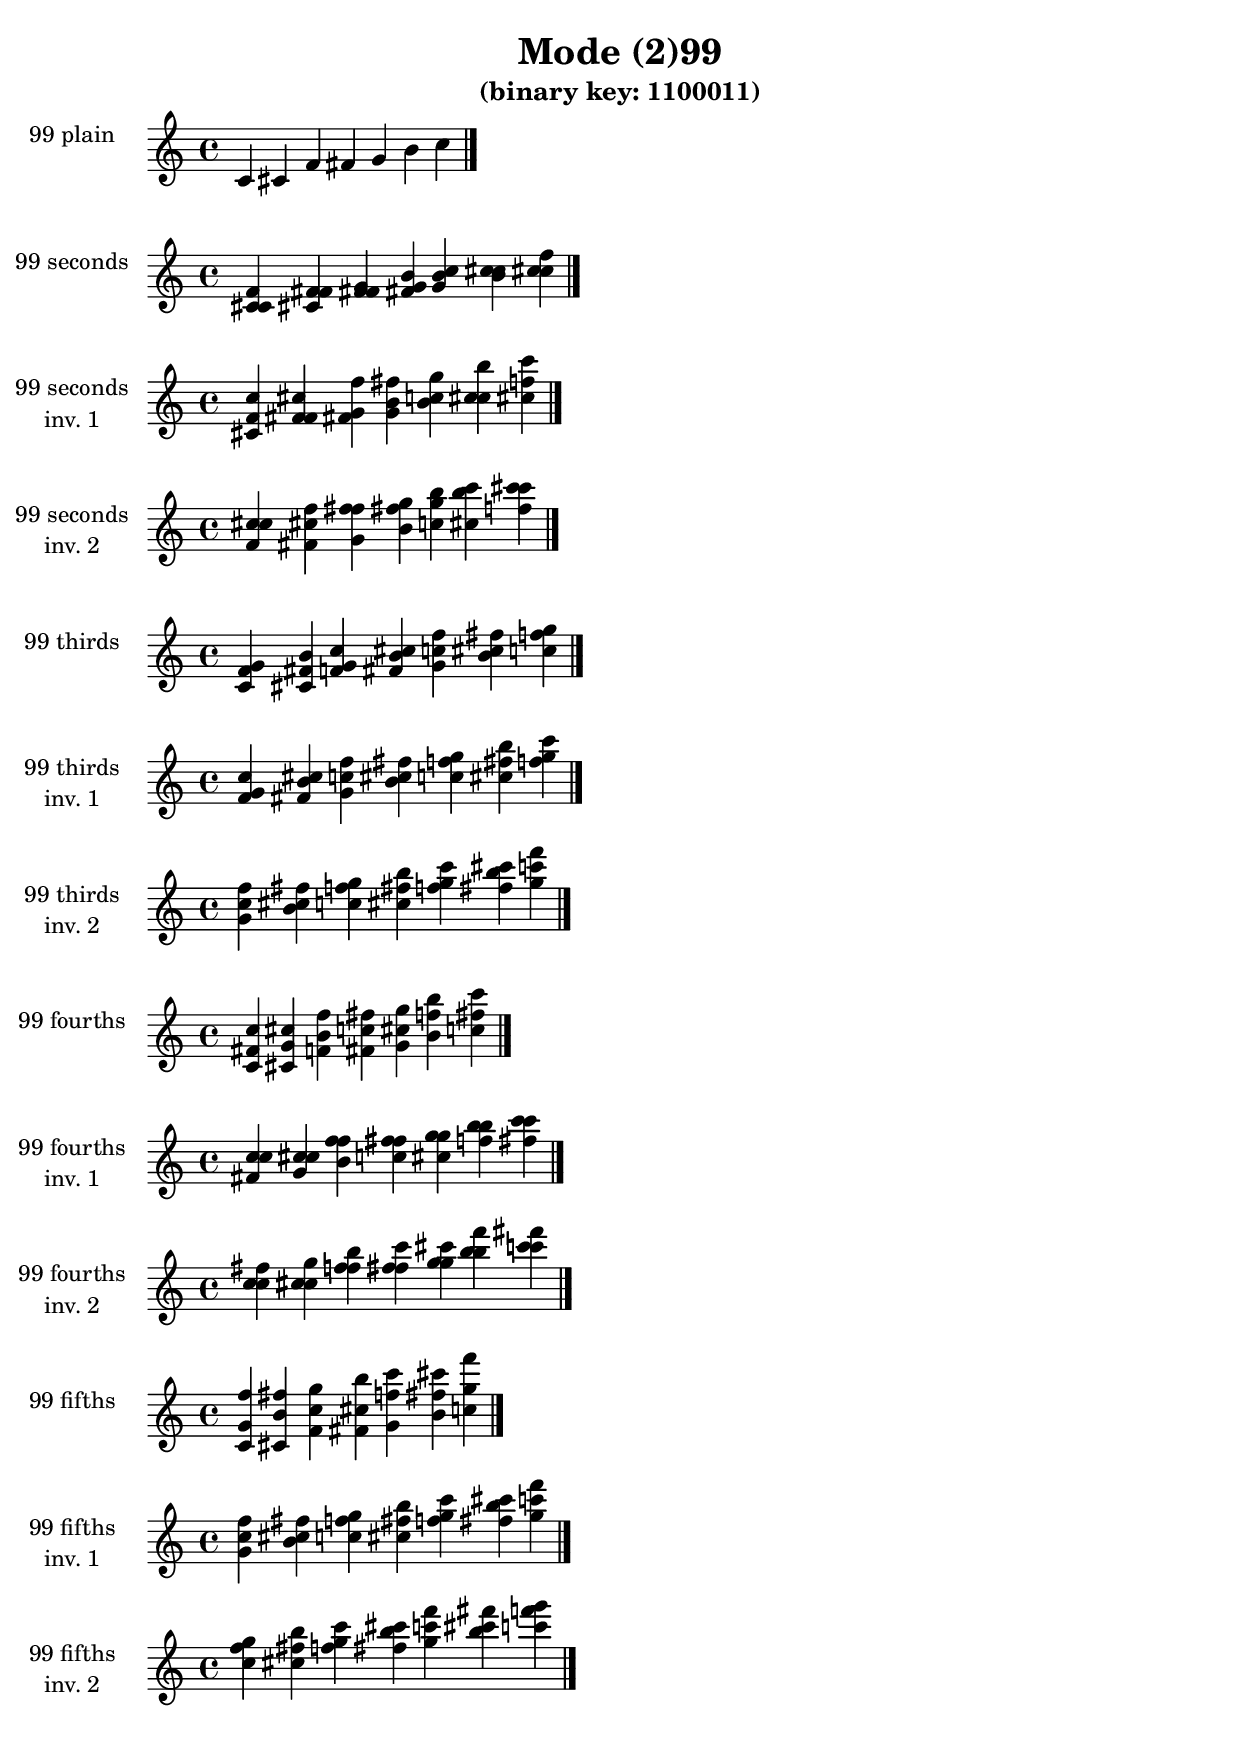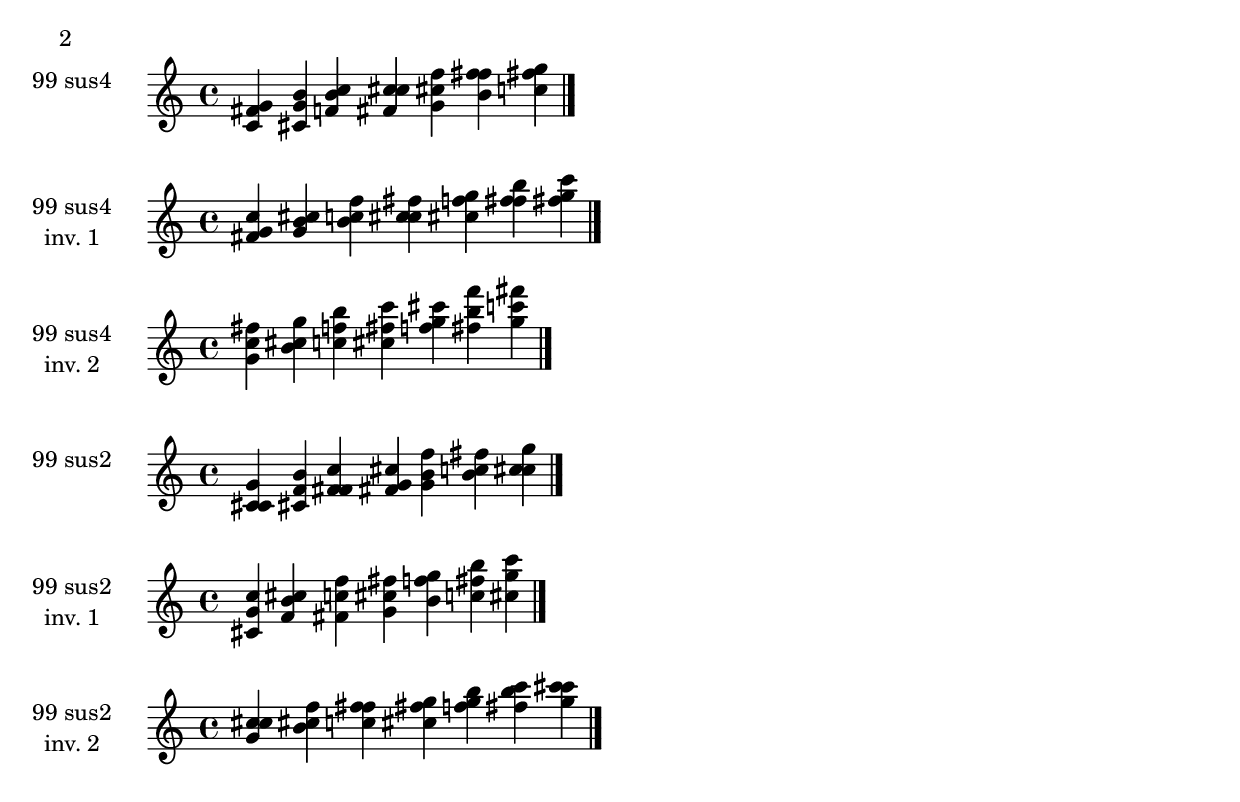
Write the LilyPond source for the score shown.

\version "2.19.0"

\header {
  title = "Mode (2)99"
  subtitle = "(binary key: 1100011)"
 %% Remove default LilyPond tagline
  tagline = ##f
}

\paper {
  #(set-paper-size "a4")
}

global = {
  \key c \major
  \time 4/4
  \tempo 4=100
}

\book {
  \score {
    \new Staff \with {
      instrumentName =  \markup { \column {
         \hcenter-in #14 \line { 99 plain }
         \hcenter-in #14 \line {  } } }
      midiInstrument = "oboe"
    } { \accidentalStyle "default"
        \cadenzaOn c' cis' f' fis' g' b' c''  \cadenzaOff \bar "|." }
    \layout { }
  }
  \score {
    \new Staff \with {
      instrumentName =  \markup { \column {
         \hcenter-in #14 \line { 99 seconds }
         \hcenter-in #14 \line {  } } }
      midiInstrument = "oboe"
    } { \accidentalStyle "default"
        \cadenzaOn <c' cis' f'> <cis' f' fis'> <f' fis' g'> <fis' g' b'> <g' b' c''> <b' c'' cis''> <c'' cis'' f''>  \cadenzaOff \bar "|." }
    \layout { }
  }
  \score {
    \new Staff \with {
      instrumentName =  \markup { \column {
         \hcenter-in #14 \line { 99 seconds }
         \hcenter-in #14 \line { inv. 1 } } }
      midiInstrument = "oboe"
    } { \accidentalStyle "default"
        \cadenzaOn <cis' f' c''> <f' fis' cis''> <fis' g' f''> <g' b' fis''> <b' c'' g''> <c'' cis'' b''> <cis'' f'' c'''>  \cadenzaOff \bar "|." }
    \layout { }
  }
  \score {
    \new Staff \with {
      instrumentName =  \markup { \column {
         \hcenter-in #14 \line { 99 seconds }
         \hcenter-in #14 \line { inv. 2 } } }
      midiInstrument = "oboe"
    } { \accidentalStyle "default"
        \cadenzaOn <f' c'' cis''> <fis' cis'' f''> <g' f'' fis''> <b' fis'' g''> <c'' g'' b''> <cis'' b'' c'''> <f'' c''' cis'''>  \cadenzaOff \bar "|." }
    \layout { }
  }
  \score {
    \new Staff \with {
      instrumentName =  \markup { \column {
         \hcenter-in #14 \line { 99 thirds }
         \hcenter-in #14 \line {  } } }
      midiInstrument = "oboe"
    } { \accidentalStyle "default"
        \cadenzaOn <c' f' g'> <cis' fis' b'> <f' g' c''> <fis' b' cis''> <g' c'' f''> <b' cis'' fis''> <c'' f'' g''>  \cadenzaOff \bar "|." }
    \layout { }
  }
  \score {
    \new Staff \with {
      instrumentName =  \markup { \column {
         \hcenter-in #14 \line { 99 thirds }
         \hcenter-in #14 \line { inv. 1 } } }
      midiInstrument = "oboe"
    } { \accidentalStyle "default"
        \cadenzaOn <f' g' c''> <fis' b' cis''> <g' c'' f''> <b' cis'' fis''> <c'' f'' g''> <cis'' fis'' b''> <f'' g'' c'''>  \cadenzaOff \bar "|." }
    \layout { }
  }
  \score {
    \new Staff \with {
      instrumentName =  \markup { \column {
         \hcenter-in #14 \line { 99 thirds }
         \hcenter-in #14 \line { inv. 2 } } }
      midiInstrument = "oboe"
    } { \accidentalStyle "default"
        \cadenzaOn <g' c'' f''> <b' cis'' fis''> <c'' f'' g''> <cis'' fis'' b''> <f'' g'' c'''> <fis'' b'' cis'''> <g'' c''' f'''>  \cadenzaOff \bar "|." }
    \layout { }
  }
  \score {
    \new Staff \with {
      instrumentName =  \markup { \column {
         \hcenter-in #14 \line { 99 fourths }
         \hcenter-in #14 \line {  } } }
      midiInstrument = "oboe"
    } { \accidentalStyle "default"
        \cadenzaOn <c' fis' c''> <cis' g' cis''> <f' b' f''> <fis' c'' fis''> <g' cis'' g''> <b' f'' b''> <c'' fis'' c'''>  \cadenzaOff \bar "|." }
    \layout { }
  }
  \score {
    \new Staff \with {
      instrumentName =  \markup { \column {
         \hcenter-in #14 \line { 99 fourths }
         \hcenter-in #14 \line { inv. 1 } } }
      midiInstrument = "oboe"
    } { \accidentalStyle "default"
        \cadenzaOn <fis' c'' c''> <g' cis'' cis''> <b' f'' f''> <c'' fis'' fis''> <cis'' g'' g''> <f'' b'' b''> <fis'' c''' c'''>  \cadenzaOff \bar "|." }
    \layout { }
  }
  \score {
    \new Staff \with {
      instrumentName =  \markup { \column {
         \hcenter-in #14 \line { 99 fourths }
         \hcenter-in #14 \line { inv. 2 } } }
      midiInstrument = "oboe"
    } { \accidentalStyle "default"
        \cadenzaOn <c'' c'' fis''> <cis'' cis'' g''> <f'' f'' b''> <fis'' fis'' c'''> <g'' g'' cis'''> <b'' b'' f'''> <c''' c''' fis'''>  \cadenzaOff \bar "|." }
    \layout { }
  }
  \score {
    \new Staff \with {
      instrumentName =  \markup { \column {
         \hcenter-in #14 \line { 99 fifths }
         \hcenter-in #14 \line {  } } }
      midiInstrument = "oboe"
    } { \accidentalStyle "default"
        \cadenzaOn <c' g' f''> <cis' b' fis''> <f' c'' g''> <fis' cis'' b''> <g' f'' c'''> <b' fis'' cis'''> <c'' g'' f'''>  \cadenzaOff \bar "|." }
    \layout { }
  }
  \score {
    \new Staff \with {
      instrumentName =  \markup { \column {
         \hcenter-in #14 \line { 99 fifths }
         \hcenter-in #14 \line { inv. 1 } } }
      midiInstrument = "oboe"
    } { \accidentalStyle "default"
        \cadenzaOn <g' f'' c''> <b' fis'' cis''> <c'' g'' f''> <cis'' b'' fis''> <f'' c''' g''> <fis'' cis''' b''> <g'' f''' c'''>  \cadenzaOff \bar "|." }
    \layout { }
  }
  \score {
    \new Staff \with {
      instrumentName =  \markup { \column {
         \hcenter-in #14 \line { 99 fifths }
         \hcenter-in #14 \line { inv. 2 } } }
      midiInstrument = "oboe"
    } { \accidentalStyle "default"
        \cadenzaOn <f'' c'' g''> <fis'' cis'' b''> <g'' f'' c'''> <b'' fis'' cis'''> <c''' g'' f'''> <cis''' b'' fis'''> <f''' c''' g'''>  \cadenzaOff \bar "|." }
    \layout { }
  }
  \score {
    \new Staff \with {
      instrumentName =  \markup { \column {
         \hcenter-in #14 \line { 99 sus4 }
         \hcenter-in #14 \line {  } } }
      midiInstrument = "oboe"
    } { \accidentalStyle "default"
        \cadenzaOn <c' fis' g'> <cis' g' b'> <f' b' c''> <fis' c'' cis''> <g' cis'' f''> <b' f'' fis''> <c'' fis'' g''>  \cadenzaOff \bar "|." }
    \layout { }
  }
  \score {
    \new Staff \with {
      instrumentName =  \markup { \column {
         \hcenter-in #14 \line { 99 sus4 }
         \hcenter-in #14 \line { inv. 1 } } }
      midiInstrument = "oboe"
    } { \accidentalStyle "default"
        \cadenzaOn <fis' g' c''> <g' b' cis''> <b' c'' f''> <c'' cis'' fis''> <cis'' f'' g''> <f'' fis'' b''> <fis'' g'' c'''>  \cadenzaOff \bar "|." }
    \layout { }
  }
  \score {
    \new Staff \with {
      instrumentName =  \markup { \column {
         \hcenter-in #14 \line { 99 sus4 }
         \hcenter-in #14 \line { inv. 2 } } }
      midiInstrument = "oboe"
    } { \accidentalStyle "default"
        \cadenzaOn <g' c'' fis''> <b' cis'' g''> <c'' f'' b''> <cis'' fis'' c'''> <f'' g'' cis'''> <fis'' b'' f'''> <g'' c''' fis'''>  \cadenzaOff \bar "|." }
    \layout { }
  }
  \score {
    \new Staff \with {
      instrumentName =  \markup { \column {
         \hcenter-in #14 \line { 99 sus2 }
         \hcenter-in #14 \line {  } } }
      midiInstrument = "oboe"
    } { \accidentalStyle "default"
        \cadenzaOn <c' cis' g'> <cis' f' b'> <f' fis' c''> <fis' g' cis''> <g' b' f''> <b' c'' fis''> <c'' cis'' g''>  \cadenzaOff \bar "|." }
    \layout { }
  }
  \score {
    \new Staff \with {
      instrumentName =  \markup { \column {
         \hcenter-in #14 \line { 99 sus2 }
         \hcenter-in #14 \line { inv. 1 } } }
      midiInstrument = "oboe"
    } { \accidentalStyle "default"
        \cadenzaOn <cis' g' c''> <f' b' cis''> <fis' c'' f''> <g' cis'' fis''> <b' f'' g''> <c'' fis'' b''> <cis'' g'' c'''>  \cadenzaOff \bar "|." }
    \layout { }
  }
  \score {
    \new Staff \with {
      instrumentName =  \markup { \column {
         \hcenter-in #14 \line { 99 sus2 }
         \hcenter-in #14 \line { inv. 2 } } }
      midiInstrument = "oboe"
    } { \accidentalStyle "default"
        \cadenzaOn <g' c'' cis''> <b' cis'' f''> <c'' f'' fis''> <cis'' fis'' g''> <f'' g'' b''> <fis'' b'' c'''> <g'' c''' cis'''>  \cadenzaOff \bar "|." }
    \layout { }
  }
}

\book {
  \bookOutputSuffix "plain_"
  \score {
    \new Staff \with {
      instrumentName =  \markup { \column {
         \hcenter-in #14 \line { 99 plain }
         \hcenter-in #14 \line {  } } }
      midiInstrument = "oboe"
    } { \accidentalStyle "default"
        \cadenzaOn c' cis' f' fis' g' b' c''  \cadenzaOff \bar "|." }
    \midi { }
  }
}
\book {
  \bookOutputSuffix "seconds_"
  \score {
    \new Staff \with {
      instrumentName =  \markup { \column {
         \hcenter-in #14 \line { 99 seconds }
         \hcenter-in #14 \line {  } } }
      midiInstrument = "oboe"
    } { \accidentalStyle "default"
        \cadenzaOn <c' cis' f'> <cis' f' fis'> <f' fis' g'> <fis' g' b'> <g' b' c''> <b' c'' cis''> <c'' cis'' f''>  \cadenzaOff \bar "|." }
    \midi { }
  }
}
\book {
  \bookOutputSuffix "seconds_inv. 1"
  \score {
    \new Staff \with {
      instrumentName =  \markup { \column {
         \hcenter-in #14 \line { 99 seconds }
         \hcenter-in #14 \line { inv. 1 } } }
      midiInstrument = "oboe"
    } { \accidentalStyle "default"
        \cadenzaOn <cis' f' c''> <f' fis' cis''> <fis' g' f''> <g' b' fis''> <b' c'' g''> <c'' cis'' b''> <cis'' f'' c'''>  \cadenzaOff \bar "|." }
    \midi { }
  }
}
\book {
  \bookOutputSuffix "seconds_inv. 2"
  \score {
    \new Staff \with {
      instrumentName =  \markup { \column {
         \hcenter-in #14 \line { 99 seconds }
         \hcenter-in #14 \line { inv. 2 } } }
      midiInstrument = "oboe"
    } { \accidentalStyle "default"
        \cadenzaOn <f' c'' cis''> <fis' cis'' f''> <g' f'' fis''> <b' fis'' g''> <c'' g'' b''> <cis'' b'' c'''> <f'' c''' cis'''>  \cadenzaOff \bar "|." }
    \midi { }
  }
}
\book {
  \bookOutputSuffix "thirds_"
  \score {
    \new Staff \with {
      instrumentName =  \markup { \column {
         \hcenter-in #14 \line { 99 thirds }
         \hcenter-in #14 \line {  } } }
      midiInstrument = "oboe"
    } { \accidentalStyle "default"
        \cadenzaOn <c' f' g'> <cis' fis' b'> <f' g' c''> <fis' b' cis''> <g' c'' f''> <b' cis'' fis''> <c'' f'' g''>  \cadenzaOff \bar "|." }
    \midi { }
  }
}
\book {
  \bookOutputSuffix "thirds_inv. 1"
  \score {
    \new Staff \with {
      instrumentName =  \markup { \column {
         \hcenter-in #14 \line { 99 thirds }
         \hcenter-in #14 \line { inv. 1 } } }
      midiInstrument = "oboe"
    } { \accidentalStyle "default"
        \cadenzaOn <f' g' c''> <fis' b' cis''> <g' c'' f''> <b' cis'' fis''> <c'' f'' g''> <cis'' fis'' b''> <f'' g'' c'''>  \cadenzaOff \bar "|." }
    \midi { }
  }
}
\book {
  \bookOutputSuffix "thirds_inv. 2"
  \score {
    \new Staff \with {
      instrumentName =  \markup { \column {
         \hcenter-in #14 \line { 99 thirds }
         \hcenter-in #14 \line { inv. 2 } } }
      midiInstrument = "oboe"
    } { \accidentalStyle "default"
        \cadenzaOn <g' c'' f''> <b' cis'' fis''> <c'' f'' g''> <cis'' fis'' b''> <f'' g'' c'''> <fis'' b'' cis'''> <g'' c''' f'''>  \cadenzaOff \bar "|." }
    \midi { }
  }
}
\book {
  \bookOutputSuffix "fourths_"
  \score {
    \new Staff \with {
      instrumentName =  \markup { \column {
         \hcenter-in #14 \line { 99 fourths }
         \hcenter-in #14 \line {  } } }
      midiInstrument = "oboe"
    } { \accidentalStyle "default"
        \cadenzaOn <c' fis' c''> <cis' g' cis''> <f' b' f''> <fis' c'' fis''> <g' cis'' g''> <b' f'' b''> <c'' fis'' c'''>  \cadenzaOff \bar "|." }
    \midi { }
  }
}
\book {
  \bookOutputSuffix "fourths_inv. 1"
  \score {
    \new Staff \with {
      instrumentName =  \markup { \column {
         \hcenter-in #14 \line { 99 fourths }
         \hcenter-in #14 \line { inv. 1 } } }
      midiInstrument = "oboe"
    } { \accidentalStyle "default"
        \cadenzaOn <fis' c'' c''> <g' cis'' cis''> <b' f'' f''> <c'' fis'' fis''> <cis'' g'' g''> <f'' b'' b''> <fis'' c''' c'''>  \cadenzaOff \bar "|." }
    \midi { }
  }
}
\book {
  \bookOutputSuffix "fourths_inv. 2"
  \score {
    \new Staff \with {
      instrumentName =  \markup { \column {
         \hcenter-in #14 \line { 99 fourths }
         \hcenter-in #14 \line { inv. 2 } } }
      midiInstrument = "oboe"
    } { \accidentalStyle "default"
        \cadenzaOn <c'' c'' fis''> <cis'' cis'' g''> <f'' f'' b''> <fis'' fis'' c'''> <g'' g'' cis'''> <b'' b'' f'''> <c''' c''' fis'''>  \cadenzaOff \bar "|." }
    \midi { }
  }
}
\book {
  \bookOutputSuffix "fifths_"
  \score {
    \new Staff \with {
      instrumentName =  \markup { \column {
         \hcenter-in #14 \line { 99 fifths }
         \hcenter-in #14 \line {  } } }
      midiInstrument = "oboe"
    } { \accidentalStyle "default"
        \cadenzaOn <c' g' f''> <cis' b' fis''> <f' c'' g''> <fis' cis'' b''> <g' f'' c'''> <b' fis'' cis'''> <c'' g'' f'''>  \cadenzaOff \bar "|." }
    \midi { }
  }
}
\book {
  \bookOutputSuffix "fifths_inv. 1"
  \score {
    \new Staff \with {
      instrumentName =  \markup { \column {
         \hcenter-in #14 \line { 99 fifths }
         \hcenter-in #14 \line { inv. 1 } } }
      midiInstrument = "oboe"
    } { \accidentalStyle "default"
        \cadenzaOn <g' f'' c''> <b' fis'' cis''> <c'' g'' f''> <cis'' b'' fis''> <f'' c''' g''> <fis'' cis''' b''> <g'' f''' c'''>  \cadenzaOff \bar "|." }
    \midi { }
  }
}
\book {
  \bookOutputSuffix "fifths_inv. 2"
  \score {
    \new Staff \with {
      instrumentName =  \markup { \column {
         \hcenter-in #14 \line { 99 fifths }
         \hcenter-in #14 \line { inv. 2 } } }
      midiInstrument = "oboe"
    } { \accidentalStyle "default"
        \cadenzaOn <f'' c'' g''> <fis'' cis'' b''> <g'' f'' c'''> <b'' fis'' cis'''> <c''' g'' f'''> <cis''' b'' fis'''> <f''' c''' g'''>  \cadenzaOff \bar "|." }
    \midi { }
  }
}
\book {
  \bookOutputSuffix "sus4_"
  \score {
    \new Staff \with {
      instrumentName =  \markup { \column {
         \hcenter-in #14 \line { 99 sus4 }
         \hcenter-in #14 \line {  } } }
      midiInstrument = "oboe"
    } { \accidentalStyle "default"
        \cadenzaOn <c' fis' g'> <cis' g' b'> <f' b' c''> <fis' c'' cis''> <g' cis'' f''> <b' f'' fis''> <c'' fis'' g''>  \cadenzaOff \bar "|." }
    \midi { }
  }
}
\book {
  \bookOutputSuffix "sus4_inv. 1"
  \score {
    \new Staff \with {
      instrumentName =  \markup { \column {
         \hcenter-in #14 \line { 99 sus4 }
         \hcenter-in #14 \line { inv. 1 } } }
      midiInstrument = "oboe"
    } { \accidentalStyle "default"
        \cadenzaOn <fis' g' c''> <g' b' cis''> <b' c'' f''> <c'' cis'' fis''> <cis'' f'' g''> <f'' fis'' b''> <fis'' g'' c'''>  \cadenzaOff \bar "|." }
    \midi { }
  }
}
\book {
  \bookOutputSuffix "sus4_inv. 2"
  \score {
    \new Staff \with {
      instrumentName =  \markup { \column {
         \hcenter-in #14 \line { 99 sus4 }
         \hcenter-in #14 \line { inv. 2 } } }
      midiInstrument = "oboe"
    } { \accidentalStyle "default"
        \cadenzaOn <g' c'' fis''> <b' cis'' g''> <c'' f'' b''> <cis'' fis'' c'''> <f'' g'' cis'''> <fis'' b'' f'''> <g'' c''' fis'''>  \cadenzaOff \bar "|." }
    \midi { }
  }
}
\book {
  \bookOutputSuffix "sus2_"
  \score {
    \new Staff \with {
      instrumentName =  \markup { \column {
         \hcenter-in #14 \line { 99 sus2 }
         \hcenter-in #14 \line {  } } }
      midiInstrument = "oboe"
    } { \accidentalStyle "default"
        \cadenzaOn <c' cis' g'> <cis' f' b'> <f' fis' c''> <fis' g' cis''> <g' b' f''> <b' c'' fis''> <c'' cis'' g''>  \cadenzaOff \bar "|." }
    \midi { }
  }
}
\book {
  \bookOutputSuffix "sus2_inv. 1"
  \score {
    \new Staff \with {
      instrumentName =  \markup { \column {
         \hcenter-in #14 \line { 99 sus2 }
         \hcenter-in #14 \line { inv. 1 } } }
      midiInstrument = "oboe"
    } { \accidentalStyle "default"
        \cadenzaOn <cis' g' c''> <f' b' cis''> <fis' c'' f''> <g' cis'' fis''> <b' f'' g''> <c'' fis'' b''> <cis'' g'' c'''>  \cadenzaOff \bar "|." }
    \midi { }
  }
}
\book {
  \bookOutputSuffix "sus2_inv. 2"
  \score {
    \new Staff \with {
      instrumentName =  \markup { \column {
         \hcenter-in #14 \line { 99 sus2 }
         \hcenter-in #14 \line { inv. 2 } } }
      midiInstrument = "oboe"
    } { \accidentalStyle "default"
        \cadenzaOn <g' c'' cis''> <b' cis'' f''> <c'' f'' fis''> <cis'' fis'' g''> <f'' g'' b''> <fis'' b'' c'''> <g'' c''' cis'''>  \cadenzaOff \bar "|." }
    \midi { }
  }
}
